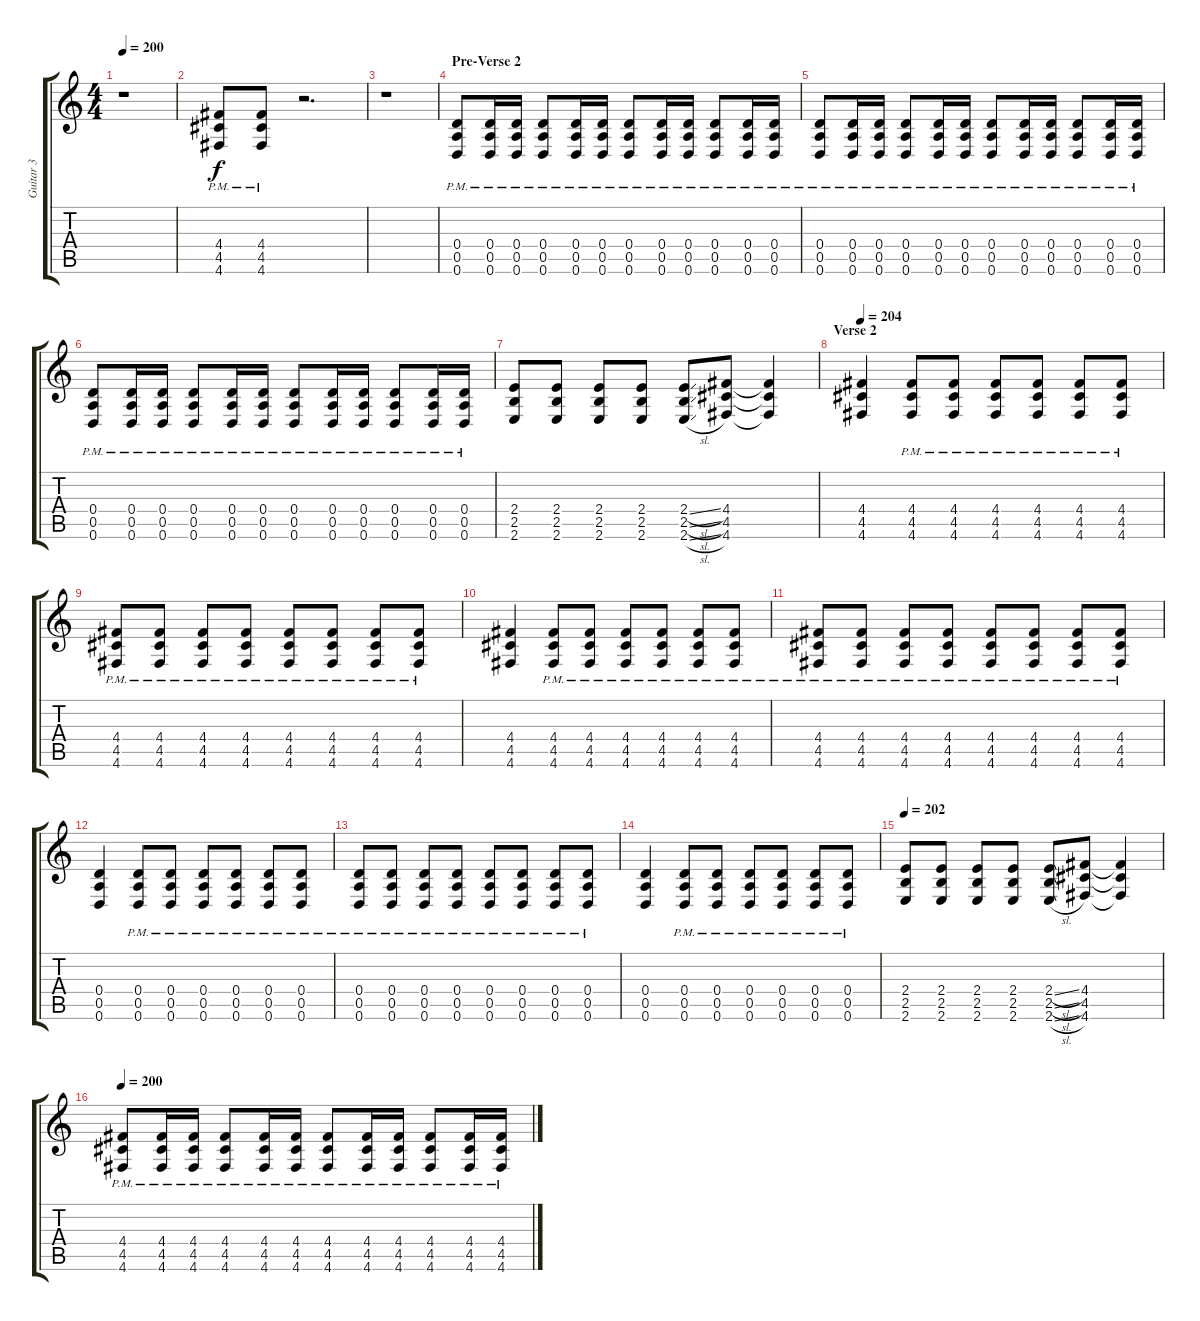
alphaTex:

\track ("Guitar 3" "Guitar 3") {instrument overdrivenguitar}
\staff {score tabs}
\tuning (E4 B3 G3 D3 A2 D2) {hide}
\ts (4 4)
\tempo 200
\clef g2
\ks c
r.1{dy f} |
(4.4{pm} 4.5{pm} 4.6{pm}).8 (4.4{pm} 4.5{pm} 4.6{pm}).8 r.2{d} |
r.1 |
\section ("" "Pre-Verse 2")
(0.4{pm} 0.5{pm} 0.6{pm}).8 (0.4{pm} 0.5{pm} 0.6{pm}).16 (0.4{pm} 0.5{pm} 0.6{pm}).16 (0.4{pm} 0.5{pm} 0.6{pm}).8 (0.4{pm} 0.5{pm} 0.6{pm}).16 (0.4{pm} 0.5{pm} 0.6{pm}).16 (0.4{pm} 0.5{pm} 0.6{pm}).8 (0.4{pm} 0.5{pm} 0.6{pm}).16 (0.4{pm} 0.5{pm} 0.6{pm}).16 (0.4{pm} 0.5{pm} 0.6{pm}).8 (0.4{pm} 0.5{pm} 0.6{pm}).16 (0.4{pm} 0.5{pm} 0.6{pm}).16 |
(0.4{pm} 0.5{pm} 0.6{pm}).8 (0.4{pm} 0.5{pm} 0.6{pm}).16 (0.4{pm} 0.5{pm} 0.6{pm}).16 (0.4{pm} 0.5{pm} 0.6{pm}).8 (0.4{pm} 0.5{pm} 0.6{pm}).16 (0.4{pm} 0.5{pm} 0.6{pm}).16 (0.4{pm} 0.5{pm} 0.6{pm}).8 (0.4{pm} 0.5{pm} 0.6{pm}).16 (0.4{pm} 0.5{pm} 0.6{pm}).16 (0.4{pm} 0.5{pm} 0.6{pm}).8 (0.4{pm} 0.5{pm} 0.6{pm}).16 (0.4{pm} 0.5{pm} 0.6{pm}).16 |
(0.4{pm} 0.5{pm} 0.6{pm}).8 (0.4{pm} 0.5{pm} 0.6{pm}).16 (0.4{pm} 0.5{pm} 0.6{pm}).16 (0.4{pm} 0.5{pm} 0.6{pm}).8 (0.4{pm} 0.5{pm} 0.6{pm}).16 (0.4{pm} 0.5{pm} 0.6{pm}).16 (0.4{pm} 0.5{pm} 0.6{pm}).8 (0.4{pm} 0.5{pm} 0.6{pm}).16 (0.4{pm} 0.5{pm} 0.6{pm}).16 (0.4{pm} 0.5{pm} 0.6{pm}).8 (0.4{pm} 0.5{pm} 0.6{pm}).16 (0.4{pm} 0.5{pm} 0.6{pm}).16 |
(2.4 2.5 2.6).8 (2.4 2.5 2.6).8 (2.4 2.5 2.6).8 (2.4 2.5 2.6).8 (2.4{sl} 2.5{sl} 2.6{sl}).8 (4.4 4.5 4.6).8 (4.4{t} 4.5{t} 4.6{t}).4 |
\section ("" "Verse 2")
\tempo 204
(4.4 4.5 4.6).4 (4.4{pm} 4.5{pm} 4.6{pm}).8 (4.4{pm} 4.5{pm} 4.6{pm}).8 (4.4{pm} 4.5{pm} 4.6{pm}).8 (4.4{pm} 4.5{pm} 4.6{pm}).8 (4.4{pm} 4.5{pm} 4.6{pm}).8 (4.4{pm} 4.5{pm} 4.6{pm}).8 |
(4.4{pm} 4.5{pm} 4.6{pm}).8 (4.4{pm} 4.5{pm} 4.6{pm}).8 (4.4{pm} 4.5{pm} 4.6{pm}).8 (4.4{pm} 4.5{pm} 4.6{pm}).8 (4.4{pm} 4.5{pm} 4.6{pm}).8 (4.4{pm} 4.5{pm} 4.6{pm}).8 (4.4{pm} 4.5{pm} 4.6{pm}).8 (4.4{pm} 4.5{pm} 4.6{pm}).8 |
(4.4 4.5 4.6).4 (4.4{pm} 4.5{pm} 4.6{pm}).8 (4.4{pm} 4.5{pm} 4.6{pm}).8 (4.4{pm} 4.5{pm} 4.6{pm}).8 (4.4{pm} 4.5{pm} 4.6{pm}).8 (4.4{pm} 4.5{pm} 4.6{pm}).8 (4.4{pm} 4.5{pm} 4.6{pm}).8 |
(4.4{pm} 4.5{pm} 4.6{pm}).8 (4.4{pm} 4.5{pm} 4.6{pm}).8 (4.4{pm} 4.5{pm} 4.6{pm}).8 (4.4{pm} 4.5{pm} 4.6{pm}).8 (4.4{pm} 4.5{pm} 4.6{pm}).8 (4.4{pm} 4.5{pm} 4.6{pm}).8 (4.4{pm} 4.5{pm} 4.6{pm}).8 (4.4{pm} 4.5{pm} 4.6{pm}).8 |
(0.4 0.5 0.6).4 (0.4{pm} 0.5{pm} 0.6{pm}).8 (0.4{pm} 0.5{pm} 0.6{pm}).8 (0.4{pm} 0.5{pm} 0.6{pm}).8 (0.4{pm} 0.5{pm} 0.6{pm}).8 (0.4{pm} 0.5{pm} 0.6{pm}).8 (0.4{pm} 0.5{pm} 0.6{pm}).8 |
(0.4{pm} 0.5{pm} 0.6{pm}).8 (0.4{pm} 0.5{pm} 0.6{pm}).8 (0.4{pm} 0.5{pm} 0.6{pm}).8 (0.4{pm} 0.5{pm} 0.6{pm}).8 (0.4{pm} 0.5{pm} 0.6{pm}).8 (0.4{pm} 0.5{pm} 0.6{pm}).8 (0.4{pm} 0.5{pm} 0.6{pm}).8 (0.4{pm} 0.5{pm} 0.6{pm}).8 |
(0.4 0.5 0.6).4 (0.4{pm} 0.5{pm} 0.6{pm}).8 (0.4{pm} 0.5{pm} 0.6{pm}).8 (0.4{pm} 0.5{pm} 0.6{pm}).8 (0.4{pm} 0.5{pm} 0.6{pm}).8 (0.4{pm} 0.5{pm} 0.6{pm}).8 (0.4{pm} 0.5{pm} 0.6{pm}).8 |
\tempo 202
(2.4 2.5 2.6).8 (2.4 2.5 2.6).8 (2.4 2.5 2.6).8 (2.4 2.5 2.6).8 (2.4{sl} 2.5{sl} 2.6{sl}).8 (4.4 4.5 4.6).8 (4.4{t} 4.5{t} 4.6{t}).4 |
\tempo 200
(4.4{pm} 4.5{pm} 4.6{pm}).8 (4.4{pm} 4.5{pm} 4.6{pm}).16 (4.4{pm} 4.5{pm} 4.6{pm}).16 (4.4{pm} 4.5{pm} 4.6{pm}).8 (4.4{pm} 4.5{pm} 4.6{pm}).16 (4.4{pm} 4.5{pm} 4.6{pm}).16 (4.4{pm} 4.5{pm} 4.6{pm}).8 (4.4{pm} 4.5{pm} 4.6{pm}).16 (4.4{pm} 4.5{pm} 4.6{pm}).16 (4.4{pm} 4.5{pm} 4.6{pm}).8 (4.4{pm} 4.5{pm} 4.6{pm}).16 (4.4{pm} 4.5{pm} 4.6{pm}).16
